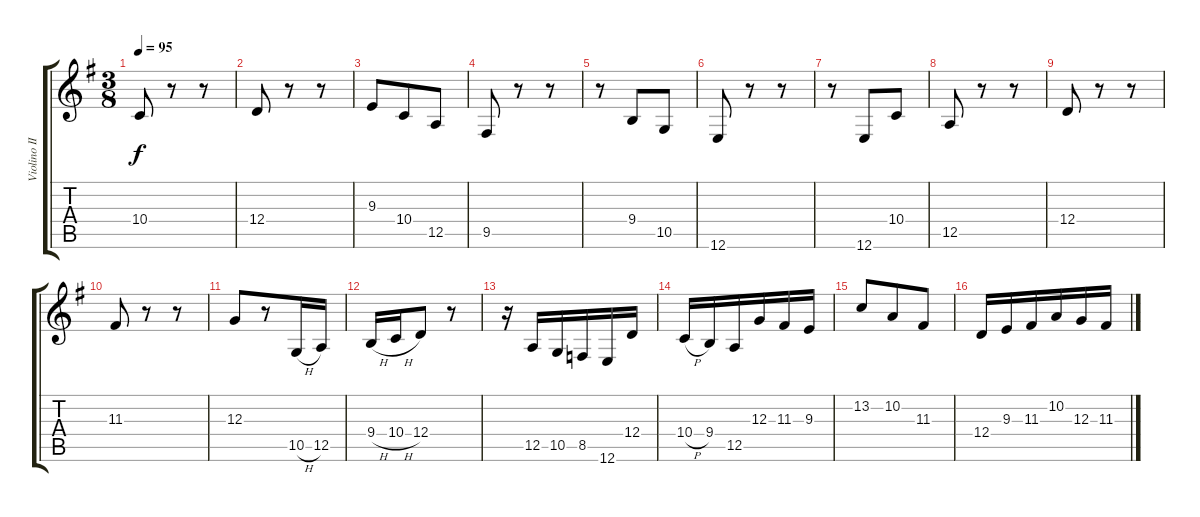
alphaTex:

\track ("Violino II. di ripieno" "Violino II") {instrument violin}
\staff {score tabs}
\tuning (E4 B3 G3 D3 A2 E2) {hide}
\ts (3 8)
\tempo 95
\clef g2
\ks g
10.4.8{dy f} r.8 r.8 |
12.4.8 r.8 r.8 |
9.3.8 10.4.8 12.5.8 |
9.5.8 r.8 r.8 |
r.8 9.4.8{beam merge} 10.5.8 |
12.6.8 r.8 r.8 |
r.8 12.6.8{beam merge} 10.4.8 |
12.5.8 r.8 r.8 |
12.4.8 r.8 r.8 |
11.3.8 r.8 r.8 |
12.3.8 r.8 10.5{h}.16 12.5.16 |
9.4{h}.16 10.4{h}.16{beam merge} 12.4.8 r.8 |
r.16 12.5.16{beam merge} 10.5.16 8.5.16{beam merge} 12.6.16 12.4.16 |
10.4{h}.16 9.4.16{beam merge} 12.5.16 12.3.16{beam merge} 11.3.16 9.3.16 |
13.2.8 10.2.8 11.3.8 |
12.4.16 9.3.16{beam merge} 11.3.16 10.2.16{beam merge} 12.3.16 11.3.16
